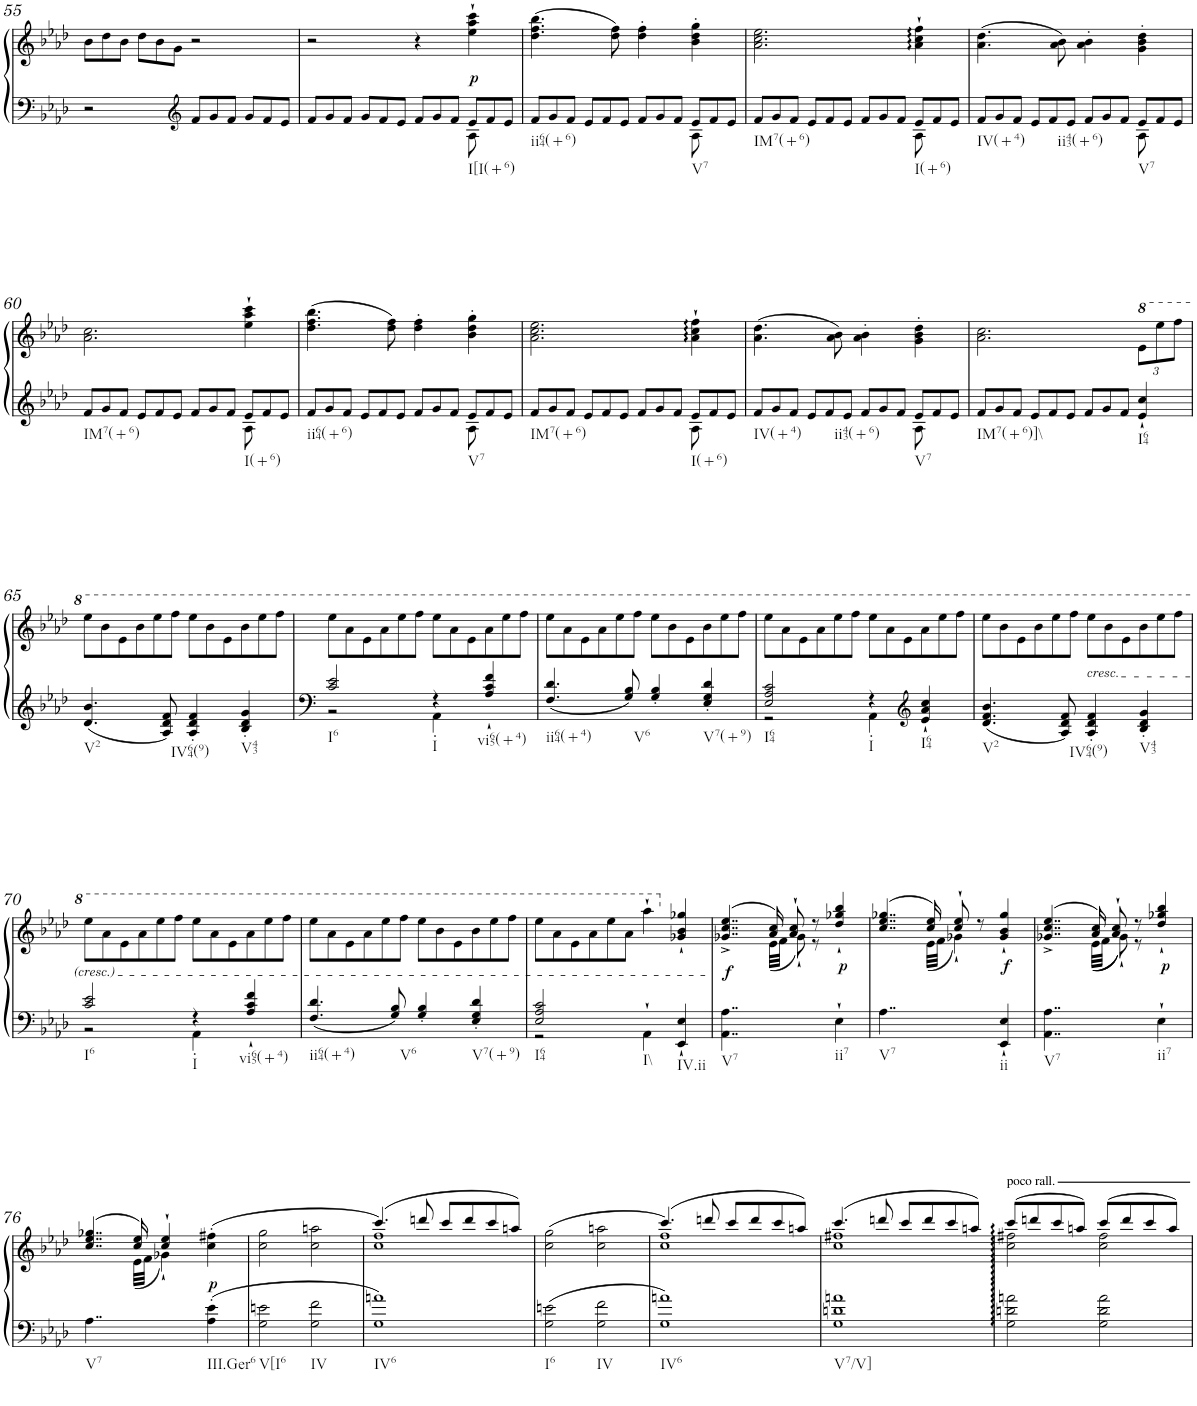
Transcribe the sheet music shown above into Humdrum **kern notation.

**kern	**kern	**dynam
*part1	*part1	*part1
*staff2	*staff1	*staff1/2
*I"Piano	*	*
*I'Pno.	*	*
!!LO:PB:g=z
*clefG2	*clefG2	*
*k[b-e-a-d-]	*k[b-e-a-d-]	*
*M4/4	*M4/4	*
*met(c)	*met(c)	*
*	*Xtuplet	*
=55	=55	=55
2r	12b-\L	.
.	12dd-\	.
.	12b-\J	.
.	12dd-\L	.
.	12b-\	.
.	12g\J	.
*clefG2	*	*
*Xtuplet	*	*
12f/L	2r	.
12g/	.	.
12f/J	.	.
12g/L	.	.
12f/	.	.
12e-/J	.	.
=56	=56	=56
*^	*	*
12f/L	2.ryy	2r	.
12g/	.	.	.
12f/J	.	.	.
12g/L	.	.	.
12f/	.	.	.
12e-/J	.	.	.
12f/L	.	4r	.
12g/	.	.	.
12f/J	.	.	.
!LO:TX:b:t=I[I(+6)	!	!	!
!	!	!	!LO:DY:b
12e-/L	8A-\	4ee-\` 4aa-\` 4ccc\`	p
12f/	.	.	.
.	8ryy	.	.
12e-/J	.	.	.
=57	=57	=57	=57
!LO:TX:b:t=ii64(+6)	!	!	!
12f/L	2.ryy	(4.dd-\ 4.ff\ 4.bb-\	.
12g/	.	.	.
12f/J	.	.	.
12e-/L	.	.	.
12f/	.	.	.
.	.	8dd-\ 8ff\)	.
12e-/J	.	.	.
12f/L	.	4dd-\' 4ff\'	.
12g/	.	.	.
12f/J	.	.	.
!LO:TX:b:t=V7	!	!	!
12e-/L	8A-\	4b-\' 4dd-\' 4gg\'	.
12f/	.	.	.
.	8ryy	.	.
12e-/J	.	.	.
=58	=58	=58	=58
!LO:TX:b:t=IM7(+6)	!	!	!
12f/L	2.ryy	2.a-\ 2.cc\ 2.ee-\	.
12g/	.	.	.
12f/J	.	.	.
12e-/L	.	.	.
12f/	.	.	.
12e-/J	.	.	.
12f/L	.	.	.
12g/	.	.	.
12f/J	.	.	.
!LO:TX:b:t=I(+6)	!	!	!
12e-/L	8A-\	4a-\` 4cc\` 4ff\`	.
12f/	.	.	.
.	8ryy	.	.
12e-/J	.	.	.
=59	=59	=59	=59
!LO:TX:b:t=IV(+4)	!	!	!
12f/L	2.ryy	(4.a-\ 4.dd-\	.
12g/	.	.	.
12f/J	.	.	.
12e-/L	.	.	.
!LO:TX:b:t=ii43(+6)	!	!	!
12f/	.	.	.
.	.	8a-\ 8b-\)	.
12e-/J	.	.	.
12f/L	.	4a-\' 4b-\'	.
12g/	.	.	.
12f/J	.	.	.
!LO:TX:b:t=V7	!	!	!
12e-/L	8A-\	4g\' 4b-\' 4dd-\'	.
12f/	.	.	.
.	8ryy	.	.
12e-/J	.	.	.
!!LO:LB:g=z
=60	=60	=60	=60
!LO:TX:b:t=IM7(+6)	!	!	!
12f/L	2.ryy	2.a-\ 2.cc\	.
12g/	.	.	.
12f/J	.	.	.
12e-/L	.	.	.
12f/	.	.	.
12e-/J	.	.	.
12f/L	.	.	.
12g/	.	.	.
12f/J	.	.	.
!LO:TX:b:t=I(+6)	!	!	!
12e-/L	8A-\	4ee-\` 4aa-\` 4ccc\`	.
12f/	.	.	.
.	8ryy	.	.
12e-/J	.	.	.
=61	=61	=61	=61
!LO:TX:b:t=ii64(+6)	!	!	!
12f/L	2.ryy	(4.dd-\ 4.ff\ 4.bb-\	.
12g/	.	.	.
12f/J	.	.	.
12e-/L	.	.	.
12f/	.	.	.
.	.	8dd-\ 8ff\)	.
12e-/J	.	.	.
12f/L	.	4dd-\' 4ff\'	.
12g/	.	.	.
12f/J	.	.	.
!LO:TX:b:t=V7	!	!	!
12e-/L	8A-\	4b-\' 4dd-\' 4gg\'	.
12f/	.	.	.
.	8ryy	.	.
12e-/J	.	.	.
=62	=62	=62	=62
!LO:TX:b:t=IM7(+6)	!	!	!
12f/L	2.ryy	2.a-\ 2.cc\ 2.ee-\	.
12g/	.	.	.
12f/J	.	.	.
12e-/L	.	.	.
12f/	.	.	.
12e-/J	.	.	.
12f/L	.	.	.
12g/	.	.	.
12f/J	.	.	.
!LO:TX:b:t=I(+6)	!	!	!
12e-/L	8A-\	4a-\` 4cc\` 4ff\`	.
12f/	.	.	.
.	8ryy	.	.
12e-/J	.	.	.
=63	=63	=63	=63
!LO:TX:b:t=IV(+4)	!	!	!
12f/L	2.ryy	(4.a-\ 4.dd-\	.
12g/	.	.	.
12f/J	.	.	.
12e-/L	.	.	.
!LO:TX:b:t=ii43(+6)	!	!	!
12f/	.	.	.
.	.	8a-\ 8b-\)	.
12e-/J	.	.	.
12f/L	.	4a-\' 4b-\'	.
12g/	.	.	.
12f/J	.	.	.
!LO:TX:b:t=V7	!	!	!
12e-/L	8A-\	4g\' 4b-\' 4dd-\'	.
12f/	.	.	.
.	8ryy	.	.
12e-/J	.	.	.
*v	*v	*	*
=64	=64	=64
!LO:TX:b:t=IM7(+6)]\\	!	!
12f/L	2.a-\ 2.cc\	.
12g/	.	.
12f/J	.	.
12e-/L	.	.
12f/	.	.
12e-/J	.	.
12f/L	.	.
12g/	.	.
12f/J	.	.
*	*tuplet	*
*	*Xbrackettup	*
!LO:TX:b:t=I64	!	!
4e-/` 4cc/`	12ee-\L	.
.	12eee-\	.
.	12fff\J	.
!!LO:LB:g=z
=65	=65	=65
*	*Xtuplet	*
!LO:TX:b:t=V2	!	!
4.d-/ 4.b-/	12eee-\L	.
.	12bb-\	.
.	12ee-\	.
.	12bb-\	.
.	12eee-\	.
!LO:TX:b:t=IV64(9)	!	!
8A-/ 8d-/ 8f/	.	.
.	12fff\J	.
4A-/' 4d-/' 4f/'	12eee-\L	.
.	12bb-\	.
.	12ee-\	.
!LO:TX:b:t=V43	!	!
4B-/' 4d-/' 4g/'	12bb-\	.
.	12eee-\	.
.	12fff\J	.
=66	=66	=66
*^	*	*
!LO:TX:b:t=I6	!	!	!
2c/ 2e-/	2r	12eee-\L	.
.	.	12aa-\	.
.	.	12ee-\	.
.	.	12aa-\	.
.	.	12eee-\	.
.	.	12fff\J	.
!LO:TX:b:t=I	!	!	!
4r	4AA-'\	12eee-\L	.
.	.	12aa-\	.
.	.	12ee-\	.
!LO:TX:b:t=vi65(+4)	!	!	!
4A-/` 4c/` 4f/`	4ryy	12aa-\	.
.	.	12eee-\	.
.	.	12fff\J	.
*v	*v	*	*
=67	=67	=67
!LO:TX:b:t=ii64(+4)	!	!
4.F/ 4.d-/	12eee-\L	.
.	12aa-\	.
.	12ee-\	.
.	12aa-\	.
.	12eee-\	.
!LO:TX:b:t=V6	!	!
8G/ 8B-/	.	.
.	12fff\J	.
4G/' 4B-/'	12eee-\L	.
.	12bb-\	.
.	12ee-\	.
!LO:TX:b:t=V7(+9)	!	!
4E-/' 4G/' 4d-/'	12bb-\	.
.	12eee-\	.
.	12fff\J	.
=68	=68	=68
*^	*	*
!LO:TX:b:t=I64	!	!	!
2E-/ 2A-/ 2c/	2r	12eee-\L	.
.	.	12aa-\	.
.	.	12ee-\	.
.	.	12aa-\	.
.	.	12eee-\	.
.	.	12fff\J	.
!LO:TX:b:t=I	!	!	!
4r	4AA-'\	12eee-\L	.
.	.	12aa-\	.
.	.	12ee-\	.
*clefG2	*	*	*
!LO:TX:b:t=I64	!	!	!
4e-/` 4a-/` 4cc/`	4ryy	12aa-\	.
.	.	12eee-\	.
.	.	12fff\J	.
*v	*v	*	*
=69	=69	=69
!LO:TX:b:t=V2	!	!
4.d-/ 4.f/ 4.b-/	12eee-\L	.
.	12bb-\	.
.	12ee-\	.
.	12bb-\	.
.	12eee-\	.
!LO:TX:b:t=IV64(9)	!	!
8A-/ 8d-/ 8f/	.	.
.	12fff\J	.
!	!LO:TX:b:i:t=cresc.	!
4A-/' 4d-/' 4f/'	12eee-\L	.
.	12bb-\	.
.	12ee-\	.
!LO:TX:b:t=V43	!	!
4B-/' 4d-/' 4g/'	12bb-\	.
.	12eee-\	.
.	12fff\J	.
!!LO:LB:g=z
=70	=70	=70
*^	*	*
!LO:TX:b:t=I6	!	!	!
2c/ 2e-/	2r	12eee-\L	.
.	.	12aa-\	.
.	.	12ee-\	.
.	.	12aa-\	.
.	.	12eee-\	.
.	.	12fff\J	.
!LO:TX:b:t=I	!	!	!
4r	4AA-'\	12eee-\L	.
.	.	12aa-\	.
.	.	12ee-\	.
!LO:TX:b:t=vi65(+4)	!	!	!
4A-/` 4c/` 4f/`	4ryy	12aa-\	.
.	.	12eee-\	.
.	.	12fff\J	.
*v	*v	*	*
=71	=71	=71
!LO:TX:b:t=ii64(+4)	!	!
4.F/ 4.d-/	12eee-\L	.
.	12aa-\	.
.	12ee-\	.
.	12aa-\	.
.	12eee-\	.
!LO:TX:b:t=V6	!	!
8G/ 8B-/	.	.
.	12fff\J	.
4G/' 4B-/'	12eee-\L	.
.	12bb-\	.
.	12ee-\	.
!LO:TX:b:t=V7(+9)	!	!
4E-/' 4G/' 4d-/'	12bb-\	.
.	12eee-\	.
.	12fff\J	.
=72	=72	=72
*^	*	*
!LO:TX:b:t=I64	!	!	!
2E-/ 2A-/ 2c/	2r	12eee-\L	.
.	.	12aa-\	.
.	.	12ee-\	.
.	.	12aa-\	.
.	.	12eee-\	.
.	.	12aa-\J	.
!LO:TX:b:t=I\\	!	!	!
4AA-`\	2ryy	4aaa-`\	.
!LO:TX:b:t=IV.ii	!	!	!
4EE-/` 4E-/`	.	4g-X/` 4b-/` 4gg-X/`	.
*v	*v	*	*
=73	=73	=73
*	*^	*
!LO:TX:b:t=V7	!	!	!
!	!	!	!LO:DY:b
4..AA-\ 4..A-\	(4..g-X/^ 4..cc/^ 4..ee-/^	4..ryy	f
16ryy	16a-/ 16cc/)	(32e-\LLL	.
.	.	32f\JJJ	.
8ryy	8a-/` 8cc/`	8g-`\)	.
8ryy	8r	8r	.
!LO:TX:b:t=ii7	!	!	!
!	!	!	!LO:DY:b
4E-`\	4dd-/` 4gg-X/` 4bb-/`	4ryy	p
=74	=74	=74	=74
!LO:TX:b:t=V7	!	!	!
4..A-\	(4..cc/ 4..ee-/ 4..gg-X/	4..ryy	.
16ryy	16cc/ 16ee-/)	(32e-\LLL	.
.	.	32f\JJJ	.
8ryy	8cc/` 8ee-/`	4g-X`\)	.
8ryy	8r	.	.
!LO:TX:b:t=ii	!	!	!
!	!	!	!LO:DY:b
4EE-/` 4E-/`	4g-/` 4b-/` 4gg-/`	4ryy	f
=75	=75	=75	=75
!LO:TX:b:t=V7	!	!	!
4..AA-\ 4..A-\	(4..g-X/^ 4..cc/^ 4..ee-/^	4..ryy	.
16ryy	16a-/ 16cc/)	((32e-\LLL	.
.	.	32f\JJJ	.
8ryy	8a-/` 8cc/`	8g-`\))	.
8ryy	8r	8r	.
!LO:TX:b:t=ii7	!	!	!
!	!	!	!LO:DY:b
4E-`\	4dd-/` 4gg-X/` 4bb-/`	4ryy	p
!!LO:LB:g=z	!!
=76	=76	=76	=76
!LO:TX:b:t=V7	!	!	!
4..A-\	(4..cc/ 4..ee-/ 4..gg-X/	4..ryy	.
16ryy	16cc/ 16ee-/)	(32e-\LLL	.
.	.	32f\JJJ	.
8ryy	4cc/` 4ee-/`	4g-X`\)	.
8ryy	.	.	.
!LO:TX:b:t=III.Ger6	!	!	!
!	!	!	!LO:DY:b
4A-\' 4e-\'	(>4cc\' 4ff#X\'	4ryy	p
=77	=77	=77	=77
!LO:TX:b:t=V[I6	!	!	!
*	*v	*v	*
2G\ 2en\	2cc\ 2gg\	.
!LO:TX:b:t=IV	!	!
2G\ 2f\	2cc\ 2aan\	.
=78	=78	=78
*	*^	*
!LO:TX:b:t=IV6	!	!	!
1G 1an	(4.ccc/)	1cc 1ff	.
.	8dddn/	.	.
.	8ccc/L	.	.
.	8ddd/	.	.
.	8ccc/	.	.
.	8aan/J)	.	.
*	*v	*v	*
=79	=79	=79
!LO:TX:b:t=I6	!	!
2G\ 2en\	(2cc\ 2gg\	.
!LO:TX:b:t=IV	!	!
2G\ 2f\	2cc\ 2aan\	.
=80	=80	=80
*	*^	*
!LO:TX:b:t=IV6	!	!	!
1G 1an	(4.ccc/)	1cc 1ff	.
.	8dddn/	.	.
.	8ccc/L	.	.
.	8ddd/	.	.
.	8ccc/	.	.
.	8aan/J)	.	.
=81	=81	=81	=81
!LO:TX:b:t=V7/V]	!	!	!
1G 1dn 1an	(4.ccc/	1cc 1ff#X	.
.	8dddn/	.	.
.	8ccc/L	.	.
.	8ddd/	.	.
.	8ccc/	.	.
.	8aan/J)	.	.
=82	=82	=82	=82
!	!LO:TX:a:t=poco rall.	!	!
2G\ 2dn\ 2an\	(>8ccc/L	2cc\ 2ff#X\	.
.	8dddn/	.	.
.	8ccc/	.	.
.	8aan/J)	.	.
2G\ 2d\ 2a\	(>8ccc/L	2cc\ 2ff#\	.
.	8ddd/	.	.
.	8ccc/	.	.
.	8aa/J)	.	.
*	*v	*v	*
=	=	=
*-	*-	*-
